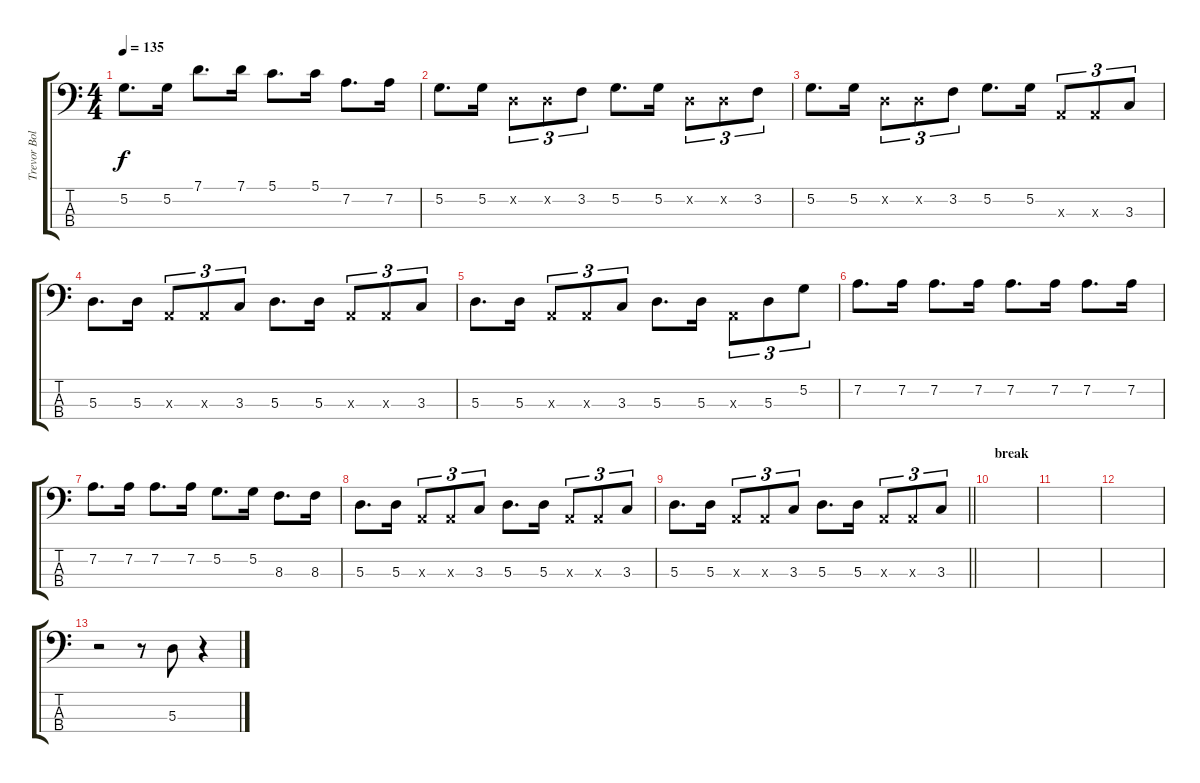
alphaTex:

\track ("Trevor Bolder (bass)" "Trevor Bol") {instrument electricbassfinger}
\staff {score tabs}
\tuning (G2 D2 A1 E1) {hide}
\ts (4 4)
\tempo 135
\clef f4
\ks c
5.2.8{d dy f} 5.2.16 7.1.8{d} 7.1.16 5.1.8{d} 5.1.16 7.2.8{d} 7.2.16 |
5.2.8{d} 5.2.16 0.2{x}.8{tu (3 2)} 0.2{x}.8{tu (3 2)} 3.2.8{tu (3 2)} 5.2.8{d} 5.2.16 0.2{x}.8{tu (3 2)} 0.2{x}.8{tu (3 2)} 3.2.8{tu (3 2)} |
5.2.8{d} 5.2.16 0.2{x}.8{tu (3 2)} 0.2{x}.8{tu (3 2)} 3.2.8{tu (3 2)} 5.2.8{d} 5.2.16 0.3{x}.8{tu (3 2)} 0.3{x}.8{tu (3 2)} 3.3.8{tu (3 2)} |
5.3.8{d} 5.3.16 0.3{x}.8{tu (3 2)} 0.3{x}.8{tu (3 2)} 3.3.8{tu (3 2)} 5.3.8{d} 5.3.16 0.3{x}.8{tu (3 2)} 0.3{x}.8{tu (3 2)} 3.3.8{tu (3 2)} |
5.3.8{d} 5.3.16 0.3{x}.8{tu (3 2)} 0.3{x}.8{tu (3 2)} 3.3.8{tu (3 2)} 5.3.8{d} 5.3.16 0.3{x}.8{tu (3 2)} 5.3.8{tu (3 2)} 5.2.8{tu (3 2)} |
7.2.8{d} 7.2.16 7.2.8{d} 7.2.16 7.2.8{d} 7.2.16 7.2.8{d} 7.2.16 |
7.2.8{d} 7.2.16 7.2.8{d} 7.2.16 5.2.8{d} 5.2.16 8.3.8{d} 8.3.16 |
5.3.8{d} 5.3.16 0.3{x}.8{tu (3 2)} 0.3{x}.8{tu (3 2)} 3.3.8{tu (3 2)} 5.3.8{d} 5.3.16 0.3{x}.8{tu (3 2)} 0.3{x}.8{tu (3 2)} 3.3.8{tu (3 2)} |
\barLineRight lightlight
5.3.8{d} 5.3.16 0.3{x}.8{tu (3 2)} 0.3{x}.8{tu (3 2)} 3.3.8{tu (3 2)} 5.3.8{d} 5.3.16 0.3{x}.8{tu (3 2)} 0.3{x}.8{tu (3 2)} 3.3.8{tu (3 2)} |
\section ("" "break")
|
|
|
r.2 r.8 5.3.8 r.4
